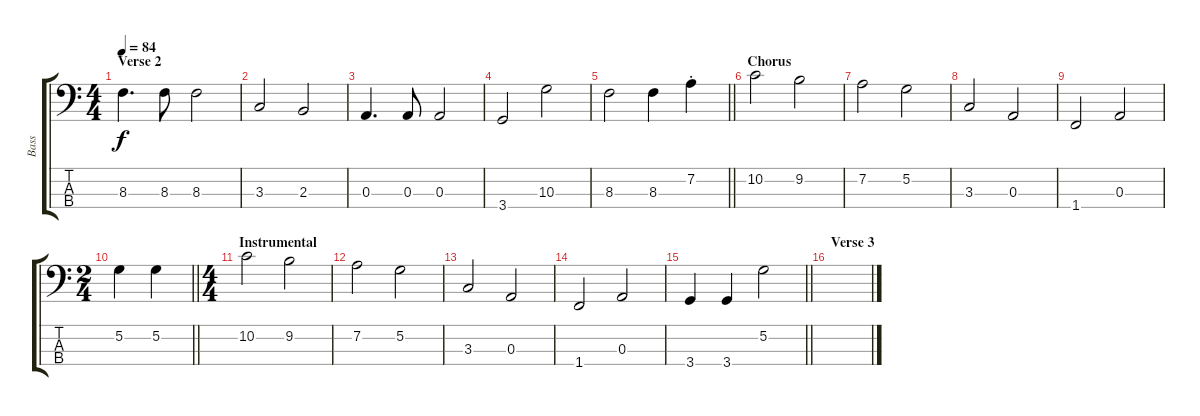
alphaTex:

\track ("Bass" "Bass") {instrument electricbassfinger}
\staff {score tabs}
\tuning (G2 D2 A1 E1) {hide}
\ts (4 4)
\section ("" "Verse 2")
\tempo 84
\clef f4
\ks c
8.3.4{d dy f} 8.3.8 8.3.2 |
3.3.2 2.3.2 |
0.3.4{d} 0.3.8 0.3.2 |
3.4.2 10.3.2 |
\barLineRight lightlight
8.3.2 8.3.4 7.2{st}.4 |
\section ("" "Chorus")
10.2.2 9.2.2 |
7.2.2 5.2.2 |
3.3.2 0.3.2 |
1.4.2 0.3.2 |
\ts (2 4)
\barLineRight lightlight
5.2.4 5.2.4 |
\ts (4 4)
\section ("" "Instrumental")
10.2.2 9.2.2 |
7.2.2 5.2.2 |
3.3.2 0.3.2 |
1.4.2 0.3.2 |
\barLineRight lightlight
3.4.4 3.4.4 5.2.2 |
\section ("" "Verse 3")
